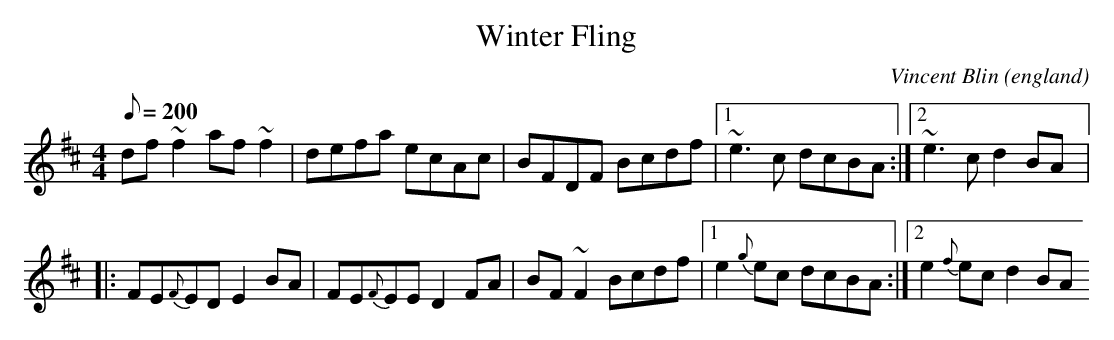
X:1
T:Winter Fling
O:england
M:4/4
L:1/8
Q:200
C:Vincent Blin
K:D
df~f2 af~f2|defa ecAc|BFDF Bcdf|1~e3c dcBA:|2~e3c d2BA|:
FE{F}ED E2BA|FE{F}EE D2FA|BF~F2 Bcdf |1e2{g}ec dcBA:|2e2{f}ec d2BA
